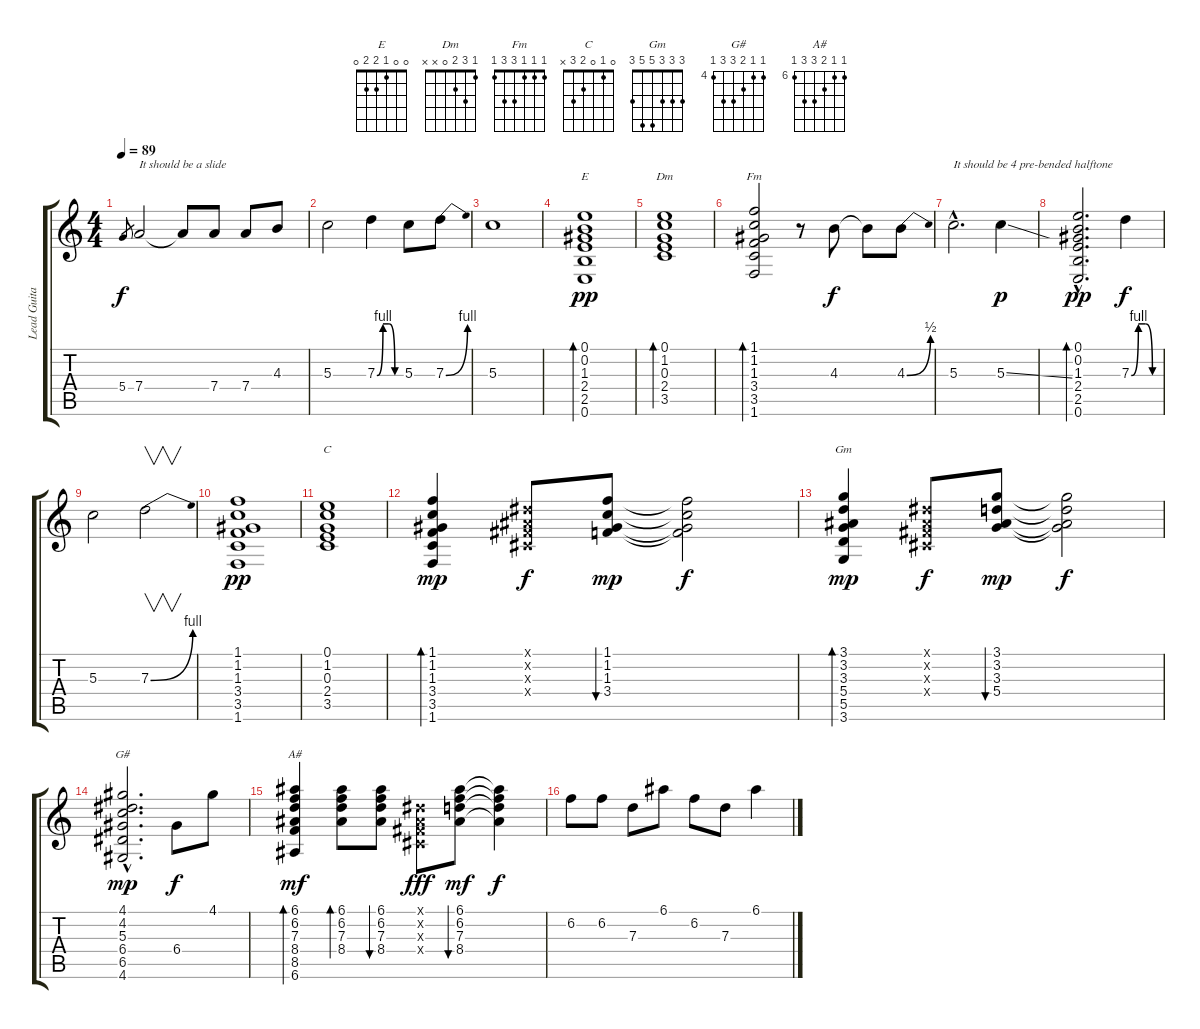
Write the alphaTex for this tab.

\track ("Lead Guitar" "Lead Guita") {instrument distortionguitar}
\staff {score tabs}
\tuning (E4 B3 G3 D3 A2 E2) {hide}
\chord ("E" 0 0 1 2 2 0)
\chord ("Dm" 1 3 2 0 x x)
\chord ("Fm" 1 1 1 3 3 1)
\chord ("C" 0 1 0 2 3 x)
\chord ("Gm" 3 3 3 5 5 3)
\chord ("G#" 4 4 5 6 6 4) {firstfret 4}
\chord ("A#" 6 6 7 8 8 6) {firstfret 6}
\ts (4 4)
\tempo 89
\clef g2
\ks c
5.4.8{gr dy f} 7.4.2{txt "It should be a slide"} 7.4{t}.8 7.4.8 7.4.8 4.3.8 |
5.3.2 7.3{be (custom 0 0 15 4 30 4 45 0 60 0)}.4 5.3.8 7.3{be (bend 0 0 60 4)}.8 |
5.3.1 |
(0.1 0.2 1.3 2.4 2.5 0.6).1{bd 60 ch "E" dy pp} |
(0.1 1.2 0.3 2.4 3.5).1{bd 120 ch "Dm"} |
(1.1 1.2 1.3 3.4 3.5 1.6).2{bd 120 ch "Fm"} r.8 4.3.8{dy f} 4.3{t}.8 4.3{be (bend 0 0 60 2)}.8 |
5.3{hac}.2{d txt "It should be 4 pre-bended halftone"} 5.3{ss}.4{dy p} |
(0.1{hac} 0.2{hac} 1.3{hac} 2.4{hac} 2.5{hac} 0.6{hac}).2{d bd 60 dy pp} 7.3{be (custom 0 0 15 4 30 4 45 0 60 0)}.4{dy f} |
5.3.2 7.3{be (bend 0 0 60 4)}.2{v} |
(1.1 1.2 1.3 3.4 3.5 1.6).1{dy pp} |
(0.1 1.2 0.3 2.4 3.5).1{ch "C"} |
(1.1 1.2 1.3 3.4 3.5 1.6).4{bd 120 dy mp} (-1.1{x} -1.2{x} -1.3{x} -1.4{x}).8{dy f} (1.1 1.2 1.3 3.4).8{bu 120 dy mp} (1.1{t} 1.2{t} 1.3{t} 3.4{t}).2{dy f} |
(3.1 3.2 3.3 5.4 5.5 3.6).4{bd 120 ch "Gm" dy mp} (-1.1{x} -1.2{x} -1.3{x} -1.4{x}).8{dy f} (3.1 3.2 3.3 5.4).8{bu 120 dy mp} (3.1{t} 3.2{t} 3.3{t} 5.4{t}).2{dy f} |
(4.1{hac} 4.2{hac} 5.3{hac} 6.4{hac} 6.5{hac} 4.6{hac}).2{d ch "G#" dy mp} 6.4.8{dy f} 4.1.8 |
(6.1 6.2 7.3 8.4 8.5 6.6).4{bd 120 ch "A#" dy mf} (6.1 6.2 7.3 8.4).8{bd 120} (6.1 6.2 7.3 8.4).8{bu 120} (-1.1{x} -1.2{x} -1.3{x} -1.4{x}).8{dy fff} (6.1 6.2 7.3 8.4).8{bu 120 dy mf} (6.1{t} 6.2{t} 7.3{t} 8.4{t}).4{dy f} |
6.2.8 6.2.8 7.3.8 6.1.8 6.2.8 7.3.8 6.1.4
